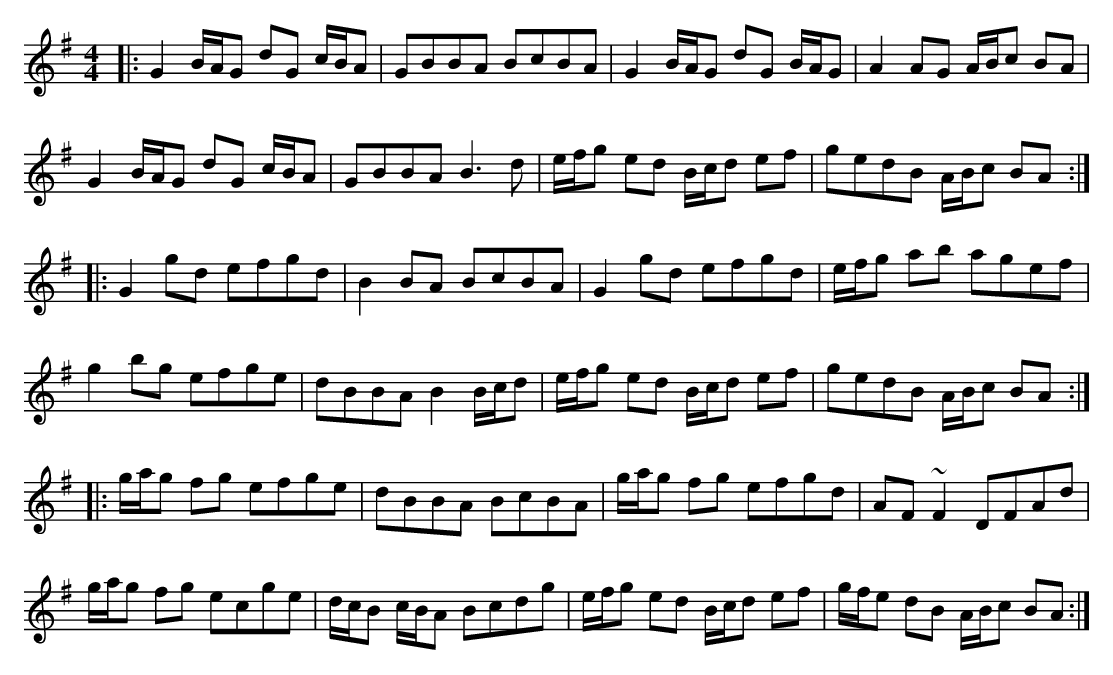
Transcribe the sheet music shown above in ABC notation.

X:1
M:4/4
K:G
|:G2 B/A/G dG c/B/A|GBBA BcBA|G2 B/A/G dG B/A/G|A2 AG A/B/c BA|
G2 B/A/G dG c/B/A|GBBA B3 d|e/f/g ed B/c/d ef|gedB A/B/c BA:|
|:G2 gd efgd|B2 BA BcBA|G2 gd efgd|e/f/g ab agef|
g2 bg efge|dBBA B2 B/c/d|e/f/g ed B/c/d ef|gedB A/B/c BA:|
|:g/a/g fg efge|dBBA BcBA|g/a/g fg efgd|AF ~F2 DFAd|
g/a/g fg ecge|d/c/B c/B/A Bcdg|e/f/g ed B/c/d ef|g/f/e dB A/B/c BA:|
